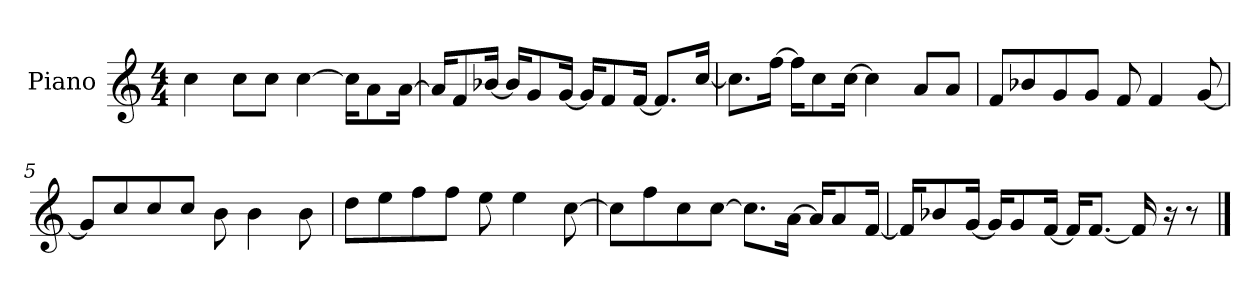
**kern
*part1
*staff1
*I"Piano
*I'P-no
*clefG2
*k[]
*M4/4
*MM90
=1
4cc\
8cc\L
8cc\J
[4cc\
16cc\KL]
8a\
[16a\Jk
=2
16a/KL]
8f/
[16b-X/Jk
16b-/KL]
8g/
[16g/Jk
16g/KL]
8f/
[16f/Jk
8.f/L]
[16cc/Jk
=3
8.cc\L]
[16ff\Jk
16ff\KL]
8cc\
[16cc\Jk
4cc\]
8a/L
8a/J
=4
8f/L
8b-X/
8g/
8g/J
8f/
4f/
[8g/
!!LO:LB:g=z
=5
8g/L]
8cc/
8cc/
8cc/J
8b\
4b\
8b\
=6
8dd\L
8ee\
8ff\
8ff\J
8ee\
4ee\
[8cc\
=7
8cc\L]
8ff\
8cc\
[8cc\J
8.cc\L]
[16a\Jk
16a/KL]
8a/
[16f/Jk
=8
16f/KL]
8b-X/
[16g/Jk
16g/KL]
8g/
[16f/Jk
16f/KL]
[8.f/J
16f/]
16r
8r
==
*-
